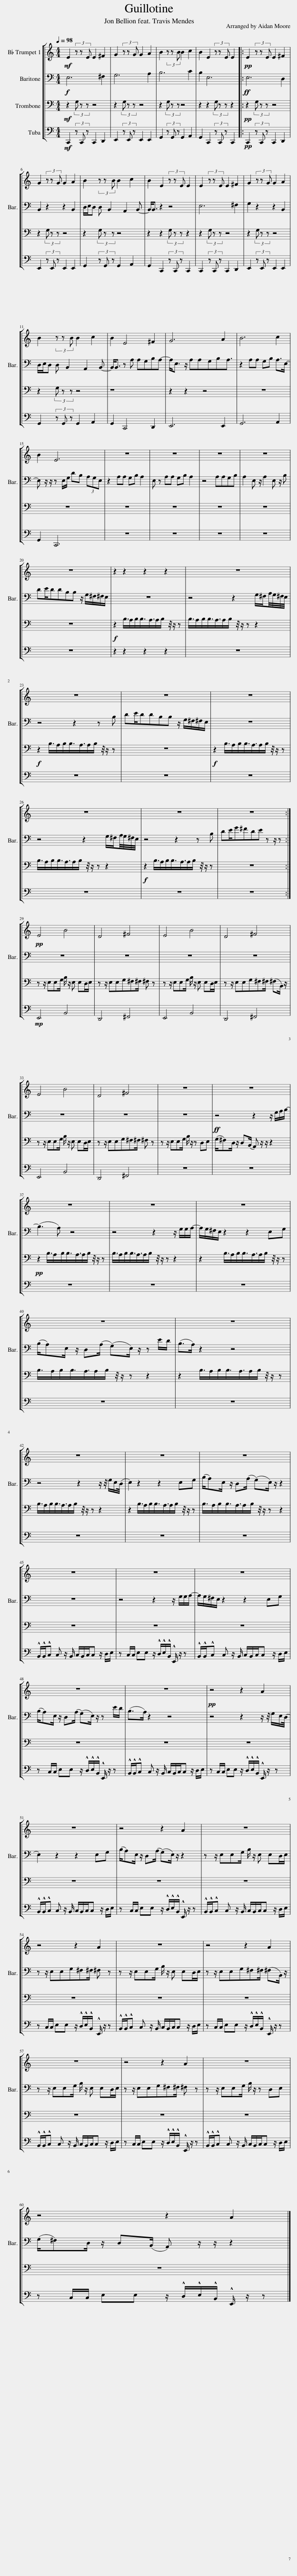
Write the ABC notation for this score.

X:1
%%score [ 1 2 3 4 ]
L:1/8
Q:1/4=98
M:4/4
I:linebreak $
K:C
V:1 treble transpose=-2
V:2 bass
V:3 bass
V:4 bass
V:1
[K:C]!mf! ^F2 (3z z F F2 ^G2 | A2 (3z z A A2 B2 | ^c2 (3z z c c2 d2 | ^c2 ^F2 (3z z F F2 |:!pp! ^F2 (3z z F F2 ^G2 |$ %5
 A2 (3z z A A2 B2 | ^c2 (3z z c c2 d2 | ^c2 ^F2 (3z z F F2 | ^F2 (3z z F F2 ^G2 | A2 (3z z A A2 B2 |$ %10
 ^c2 (3z z c c2 d2 | ^c2 ^F4 ^G2 | A6 B2 | ^c6 d2 |$ ^c2 ^F6 | %15
 z8 | z8 | z8 | z8 |$ z8 | %20
 z2 z2 z2 z2 | z8 |$ z8 | z8 | z8 |$ %25
 z8 | z8 | z8 :|$!pp! ^F4 ^c4 | E4 ^G4 | %30
 ^F4 ^c4 | E4 ^G4 |$ ^F4 ^c4 | E4 ^G4 | z8 | %35
 z8 |$ z8 | z8 | z8 |$ z8 | %40
 z8 |$ z8 | z8 | z8 |$ z8 | %45
 z8 | z8 |$ z8 | z8 |!pp! z4 z2 B2 |$ %50
 z8 | z4 z2 B2 | z8 |$ z4 z2 B2 | z8 | %55
 z4 z2 B2 |$ z8 | z4 z2 B2 | z8 |$ z4 z2 B2 |] %60
V:2
!f! E,6 ^F,2 | G,6 A,2 | B,6 C2 | B,2 E,6 |:!ff! E,6 D,2 |$ %5
 B,,2 z2 z2 B,,2 | D,/E,/D, D, B,,2 A,,2 B,,- | B,,<B,, z2 z4 | E,6 ^F,2 | G,2 z2 z2 B,,2 |$ %10
 D,/E,/D, D, B,,2 A,,2 B,,- | B,,<B,, z A, A,G,B,A,- | A,<E, z/ A,A,G,B,A,3/2 | z2 A,A, G,B, A,>E,- |$ E, z/ z/ z E,/G,/ DB, (3A,G,E, | %15
 z2 A,A, G,B, A,2 | E, z A,A, G,B, A,2 | z4 A,A,G,B, | A,2 E, z/ A,2 E, z/ B, |$ DE/DDB,B, z/ G,/^F,/^F,/E,/ | %20
 z8 | z4 z2 G,/^F,/A,/4G,/4^F,/4E,/4 |$ z4 z2 z B, | DE/DDB,B, z/ G,/^F,/^F,/E,/ | z8 |$ %25
 z4 z2 G,/^F,/A,/4G,/4^F,/4E,/4 | z4 z2 z B, | DE/G^FDE z z/ z :|$ z8 | z8 | %30
 z8 | z8 |$ z8 | z8 | z8 | %35
!ff! z4 z2 z/ G,/A,/B,/- |$ (B,3 A,) z4 | z4 z2 z/ G,/G,/A,/- | A,/G,/^F,/E,/ z2 z2 E,G, |$ (B,/A,)E,/ z/ D,(A,/ (G,)E,/) z/ z E/D/ | %40
 (B,>A,) z2 z4 |$ z4 z2 z/ z/4 G,/E,/(D,/4 | E,2) z2 z2 E,G, | (B,/A,)E,/ z/ D,(A,/ (G,)E,/) z/ z2 |$ z8 | %45
 z4 z2 z/ G,/G,/A,/- | A,/G,/^F,/E,/ z2 z2 E,G, |$ (B,/A,)E,/ z/ D,(A,/ (G,)E,/) z/ z E/D/ | (B,>A,) z2 z4 | z4 z2 z/ z/4 G,/E,/(D,/4 |$ %50
 E,2) z2 z2 E,G, | (B,/A,)E,/ z/ D,(A,/ (G,)E,/) z/ z2 | z z/ E,E,G,/ B,/ z/ E, E,D,/E,/ |$ z z/ E,E,G,^F,^F,/ ^F, z | z z/ E,E,G,/ B,/ z/ E, E,D,/E,/ | %55
 z z/ E,E,G,^F,^F,/ (^F,B,,/) z/ |$ z z/ E,E,G,/ B,/ z/ E, E,D,/E,/ | z z/ E,E,G,^F,^F,/ ^F, z | z z/ E,E,G,/ B,/ z/ z D,E, |$ (G,/^F,)F,/ z/ D,(B,,/ A,,) z/ z/ z2 |] %60
V:3
!mf! z2 (3G, z z z4 | z2 (3G, z z z4 | z2 (3G, z z z4 | z2 z2 (3G, z z z2 |:!pp! z2 (3G, z z z4 |$ %5
 z2 (3G, z z z4 | z2 (3G, z z z4 | z2 z2 (3G, z z z2 | z2 (3G, z z z4 | z2 (3G, z z z4 |$ %10
 z2 (3G, z z z4 | z8 | z2 z2 z4 | z8 |$ z8 | %15
 z8 | z8 | z8 | z8 |$ z8 | %20
!f! z2 B,3/4A,/B,/B,3/4A,3/4A,/B,/ z/4 z/ z | B,3/4A,/B,/B,3/4A,3/4A,/B,/ z/4 z/ z z2 |$!f! z2 B,3/4A,/B,/B,3/4A,3/4A,/B,/ z/4 z/ z | z8 |!f! z2 B,3/4A,/B,/B,3/4A,3/4A,/B,/ z/4 z/ z |$ %25
 B,3/4A,/B,/B,3/4A,3/4A,/B,/ z/4 z/ z z2 |!f! z2 B,3/4A,/B,/B,3/4A,3/4A,/B,/ z/4 z/ z | z8 :|$ z z/ E,E,G,/ B,/ z/ E, E,D,/E,/ | z z/ E,E,G,^F,^F,/ ^F, z | %30
 z z/ E,E,G,/ B,/ z/ E, E,D,/E,/ | z z/ E,E,G,^F,^F,/ (^F,B,,/) z/ |$ z z/ E,E,G,/ B,/ z/ E, E,D,/E,/ | z z/ E,E,G,^F,^F,/ ^F, z | z z/ E,E,G,/ B,/ z/ z D,E, | %35
 (G,/^F,)F,/ z/ D,(B,,/ A,,) z/ z/ z2 |$!pp! z2 B,3/4A,/B,/B,3/4A,3/4A,/B,/ z/4 z/ z | B,3/4A,/B,/B,3/4A,3/4A,/B,/ z/4 z/ z z2 | z2 B,3/4A,/B,/B,3/4A,3/4A,/B,/ z/4 z/ z |$ B,3/4A,/B,/B,3/4A,3/4A,/B,/ z/4 z/ z z2 | %40
 z2 B,3/4A,/B,/B,3/4A,3/4A,/B,/ z/4 z/ z |$ B,3/4A,/B,/B,3/4A,3/4A,/B,/ z/4 z/ z z2 | z2 B,3/4A,/B,/B,3/4A,3/4A,/B,/ z/4 z/ z | B,3/4A,/B,/B,3/4A,3/4A,/B,/ z/4 z/ z z2 |$ z8 | %45
 z8 | z8 |$ z8 | z8 | z8 |$ %50
 z8 | z8 | z8 |$ z8 | z8 | %55
 z8 |$ z8 | z8 | z8 |$ z8 |] %60
V:4
!mf! C,,2 (3z C,, z C,,2 D,,2 | E,,2 (3z E,, z E,,2 E,,2 | G,,2 (3z G,, z G,,2 A,,2 | G,,2 C,,2 (3z C,, z C,,2 |:!pp! C,,2 (3z C,, z C,,2 D,,2 |$ %5
 E,,2 (3z E,, z E,,2 E,,2 | G,,2 (3z G,, z G,,2 A,,2 | G,,2 C,,2 (3z C,, z C,,2 | C,,2 (3z C,, z C,,2 D,,2 | E,,2 (3z E,, z E,,2 E,,2 |$ %10
 G,,2 (3z G,, z G,,2 A,,2 | G,,2 C,,4 D,,2 | E,,6 E,,2 | G,,6 A,,2 |$ G,,2 C,,6 | %15
 z8 | z8 | z8 | z8 |$ z8 | %20
 z2 z2 z2 z2 | z8 |$ z8 | z8 | z8 |$ %25
 z8 | z8 | z8 :|$!mp! E,,4 B,,4 | D,,4 ^F,,4 | %30
 E,,4 B,,4 | D,,4 ^F,,4 |$ E,,4 B,,4 | D,,4 ^F,,4 | z8 | %35
 z8 |$ z8 | z8 | z8 |$ z8 | %40
 z8 |$ z8 | z8 | z8 |$ !^!B,,/!^!B,,/!^!C, C, z/ B,,/ C,/B,,/C,/C, z/ D,/E,/ | %45
 z C,/C,/ E,E, z/ !^!D,/!^!E,/!^!B,,/ !^!E,,/ z/ z | !^!B,,/!^!B,,/!^!C, C, z/ B,,/ C,/B,,/C,/C, z/ D,/E,/ |$ z C,/C,/ E,E, z/ !^!D,/!^!E,/!^!B,,/ !^!E,,/ z/ z | !^!B,,/!^!B,,/!^!C, C, z/ B,,/ C,/B,,/C,/C, z/ D,/E,/ | z C,/C,/ E,E, z/ !^!D,/!^!E,/!^!B,,/ !^!E,,/ z/ z |$ %50
 !^!B,,/!^!B,,/!^!C, C, z/ B,,/ C,/B,,/C,/C, z/ D,/E,/ | z C,/C,/ E,E, z/ !^!D,/!^!E,/!^!B,,/ !^!E,,/ z/ z | !^!B,,/!^!B,,/!^!C, C, z/ B,,/ C,/B,,/C,/C, z/ D,/E,/ |$ z C,/C,/ E,E, z/ !^!D,/!^!E,/!^!B,,/ !^!E,,/ z/ z | !^!B,,/!^!B,,/!^!C, C, z/ B,,/ C,/B,,/C,/C, z/ D,/E,/ | %55
 z C,/C,/ E,E, z/ !^!D,/!^!E,/!^!B,,/ !^!E,,/ z/ z |$ !^!B,,/!^!B,,/!^!C, C, z/ B,,/ C,/B,,/C,/C, z/ D,/E,/ | z C,/C,/ E,E, z/ !^!D,/!^!E,/!^!B,,/ !^!E,,/ z/ z | !^!B,,/!^!B,,/!^!C, C, z/ B,,/ C,/B,,/C,/C, z/ D,/E,/ |$ z C,/C,/ E,E, z/ !^!D,/!^!E,/!^!B,,/ !^!E,,/ z/ z |] %60
